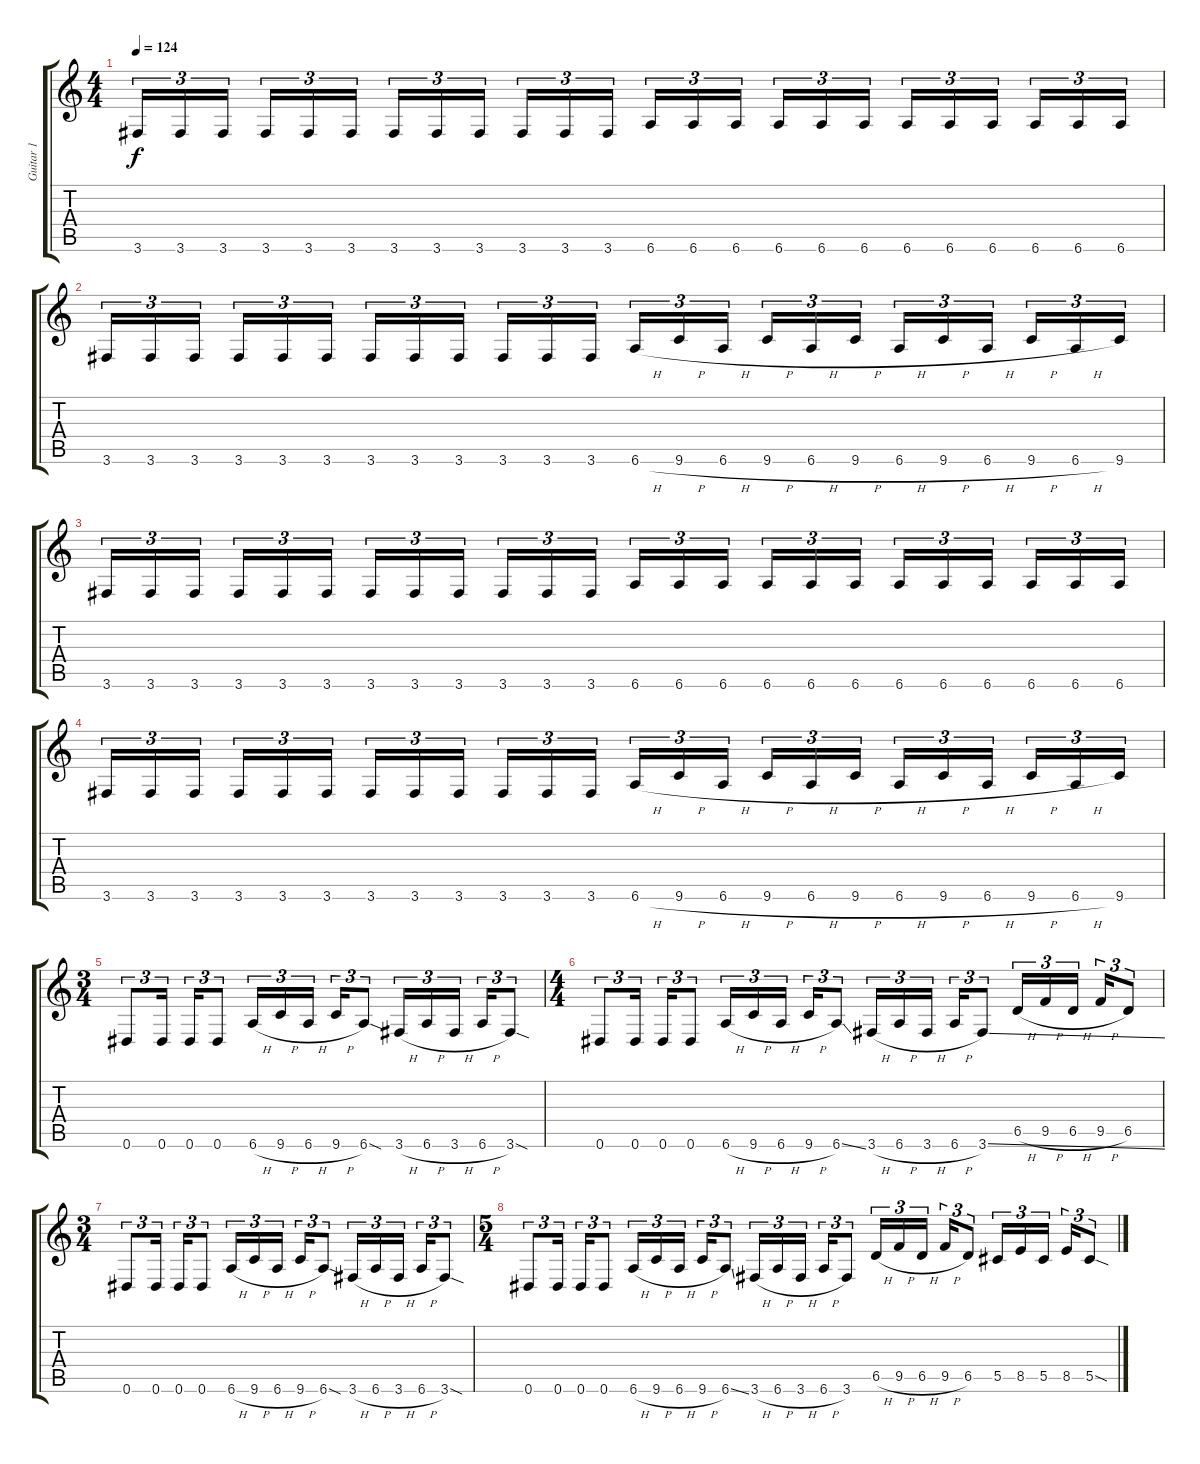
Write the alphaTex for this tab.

\track ("Guitar 1" "Guitar 1") {instrument distortionguitar}
\staff {score tabs}
\tuning (Eb4 Bb3 Gb3 Db3 Ab2 Eb2) {hide}
\ts (4 4)
\tempo 124
\clef g2
\ks c
3.6.16{tu (3 2) dy f} 3.6.16{tu (3 2)} 3.6.16{tu (3 2)} 3.6.16{tu (3 2)} 3.6.16{tu (3 2)} 3.6.16{tu (3 2)} 3.6.16{tu (3 2)} 3.6.16{tu (3 2)} 3.6.16{tu (3 2)} 3.6.16{tu (3 2)} 3.6.16{tu (3 2)} 3.6.16{tu (3 2)} 6.6.16{tu (3 2)} 6.6.16{tu (3 2)} 6.6.16{tu (3 2)} 6.6.16{tu (3 2)} 6.6.16{tu (3 2)} 6.6.16{tu (3 2)} 6.6.16{tu (3 2)} 6.6.16{tu (3 2)} 6.6.16{tu (3 2)} 6.6.16{tu (3 2)} 6.6.16{tu (3 2)} 6.6.16{tu (3 2)} |
3.6.16{tu (3 2)} 3.6.16{tu (3 2)} 3.6.16{tu (3 2)} 3.6.16{tu (3 2)} 3.6.16{tu (3 2)} 3.6.16{tu (3 2)} 3.6.16{tu (3 2)} 3.6.16{tu (3 2)} 3.6.16{tu (3 2)} 3.6.16{tu (3 2)} 3.6.16{tu (3 2)} 3.6.16{tu (3 2)} 6.6{h}.16{tu (3 2)} 9.6{h}.16{tu (3 2)} 6.6{h}.16{tu (3 2)} 9.6{h}.16{tu (3 2)} 6.6{h}.16{tu (3 2)} 9.6{h}.16{tu (3 2)} 6.6{h}.16{tu (3 2)} 9.6{h}.16{tu (3 2)} 6.6{h}.16{tu (3 2)} 9.6{h}.16{tu (3 2)} 6.6{h}.16{tu (3 2)} 9.6.16{tu (3 2)} |
3.6.16{tu (3 2)} 3.6.16{tu (3 2)} 3.6.16{tu (3 2)} 3.6.16{tu (3 2)} 3.6.16{tu (3 2)} 3.6.16{tu (3 2)} 3.6.16{tu (3 2)} 3.6.16{tu (3 2)} 3.6.16{tu (3 2)} 3.6.16{tu (3 2)} 3.6.16{tu (3 2)} 3.6.16{tu (3 2)} 6.6.16{tu (3 2)} 6.6.16{tu (3 2)} 6.6.16{tu (3 2)} 6.6.16{tu (3 2)} 6.6.16{tu (3 2)} 6.6.16{tu (3 2)} 6.6.16{tu (3 2)} 6.6.16{tu (3 2)} 6.6.16{tu (3 2)} 6.6.16{tu (3 2)} 6.6.16{tu (3 2)} 6.6.16{tu (3 2)} |
3.6.16{tu (3 2)} 3.6.16{tu (3 2)} 3.6.16{tu (3 2)} 3.6.16{tu (3 2)} 3.6.16{tu (3 2)} 3.6.16{tu (3 2)} 3.6.16{tu (3 2)} 3.6.16{tu (3 2)} 3.6.16{tu (3 2)} 3.6.16{tu (3 2)} 3.6.16{tu (3 2)} 3.6.16{tu (3 2)} 6.6{h}.16{tu (3 2)} 9.6{h}.16{tu (3 2)} 6.6{h}.16{tu (3 2)} 9.6{h}.16{tu (3 2)} 6.6{h}.16{tu (3 2)} 9.6{h}.16{tu (3 2)} 6.6{h}.16{tu (3 2)} 9.6{h}.16{tu (3 2)} 6.6{h}.16{tu (3 2)} 9.6{h}.16{tu (3 2)} 6.6{h}.16{tu (3 2)} 9.6.16{tu (3 2)} |
\ts (3 4)
0.6.8{tu (3 2)} 0.6.16{tu (3 2)} 0.6.16{tu (3 2)} 0.6.8{tu (3 2)} 6.6{h}.16{tu (3 2)} 9.6{h}.16{tu (3 2)} 6.6{h}.16{tu (3 2)} 9.6{h}.16{tu (3 2)} 6.6{sod}.8{tu (3 2)} 3.6{h}.16{tu (3 2)} 6.6{h}.16{tu (3 2)} 3.6{h}.16{tu (3 2)} 6.6{h}.16{tu (3 2)} 3.6{sod}.8{tu (3 2)} |
\ts (4 4)
0.6.8{tu (3 2)} 0.6.16{tu (3 2)} 0.6.16{tu (3 2)} 0.6.8{tu (3 2)} 6.6{h}.16{tu (3 2)} 9.6{h}.16{tu (3 2)} 6.6{h}.16{tu (3 2)} 9.6{h}.16{tu (3 2)} 6.6{ss}.8{tu (3 2)} 3.6{h}.16{tu (3 2)} 6.6{h}.16{tu (3 2)} 3.6{h}.16{tu (3 2)} 6.6{h}.16{tu (3 2)} 3.6{ss}.8{tu (3 2)} 6.5{h}.16{tu (3 2)} 9.5{h}.16{tu (3 2)} 6.5{h}.16{tu (3 2)} 9.5{h}.16{tu (3 2)} 6.5.8{tu (3 2)} |
\ts (3 4)
0.6.8{tu (3 2)} 0.6.16{tu (3 2)} 0.6.16{tu (3 2)} 0.6.8{tu (3 2)} 6.6{h}.16{tu (3 2)} 9.6{h}.16{tu (3 2)} 6.6{h}.16{tu (3 2)} 9.6{h}.16{tu (3 2)} 6.6{sod}.8{tu (3 2)} 3.6{h}.16{tu (3 2)} 6.6{h}.16{tu (3 2)} 3.6{h}.16{tu (3 2)} 6.6{h}.16{tu (3 2)} 3.6{sod}.8{tu (3 2)} |
\ts (5 4)
0.6.8{tu (3 2)} 0.6.16{tu (3 2)} 0.6.16{tu (3 2)} 0.6.8{tu (3 2)} 6.6{h}.16{tu (3 2)} 9.6{h}.16{tu (3 2)} 6.6{h}.16{tu (3 2)} 9.6{h}.16{tu (3 2)} 6.6{ss}.8{tu (3 2)} 3.6{h}.16{tu (3 2)} 6.6{h}.16{tu (3 2)} 3.6{h}.16{tu (3 2)} 6.6{h}.16{tu (3 2)} 3.6{ss}.8{tu (3 2)} 6.5{h}.16{tu (3 2)} 9.5{h}.16{tu (3 2)} 6.5{h}.16{tu (3 2)} 9.5{h}.16{tu (3 2)} 6.5.8{tu (3 2)} 5.5.16{tu (3 2)} 8.5.16{tu (3 2)} 5.5.16{tu (3 2)} 8.5.16{tu (3 2)} 5.5{sod}.8{tu (3 2)}
